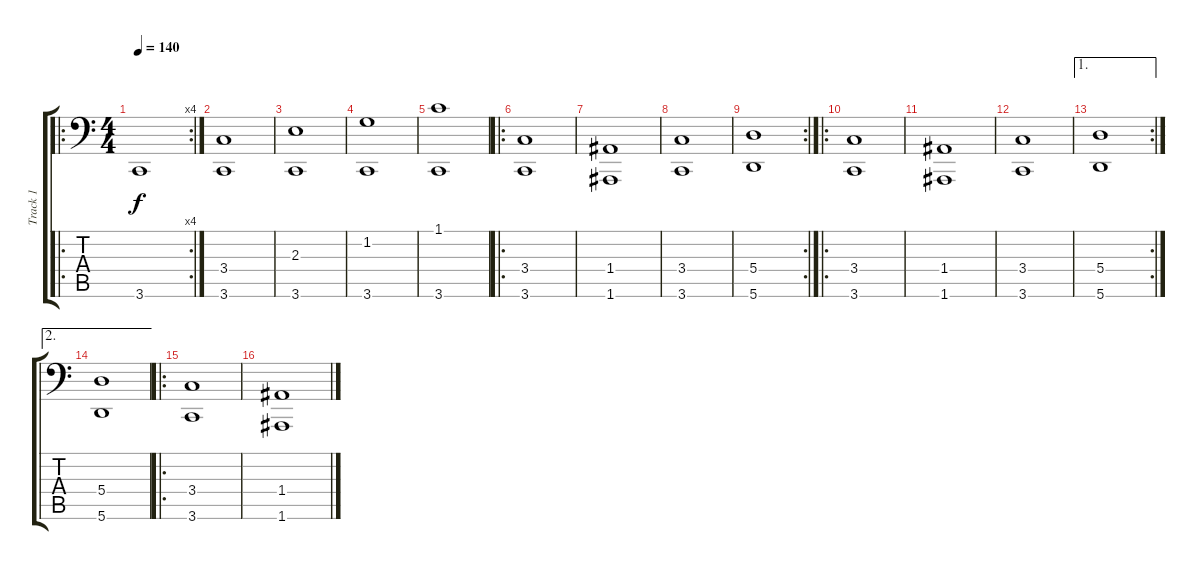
\track ("Track 1" "Track 1") {instrument synthstrings1}
\staff {score tabs}
\tuning (B3 Gb3 D3 A2 E2 A1) {hide}
\ro
\rc 4
\ts (4 4)
\tempo 140
\clef f4
\ks c
3.6.1{dy f instrument synthstrings1} |
(3.4 3.6).1 |
(2.3 3.6).1 |
(1.2 3.6).1 |
(1.1 3.6).1 |
\ro
(3.4 3.6).1 |
(1.4 1.6).1 |
(3.4 3.6).1 |
\rc 2
(5.4 5.6).1 |
\ro
(3.4 3.6).1 |
(1.4 1.6).1 |
(3.4 3.6).1 |
\ae 1
\rc 2
(5.4 5.6).1 |
\ae 2
(5.4 5.6).1 |
\ro
(3.4 3.6).1 |
(1.4 1.6).1
